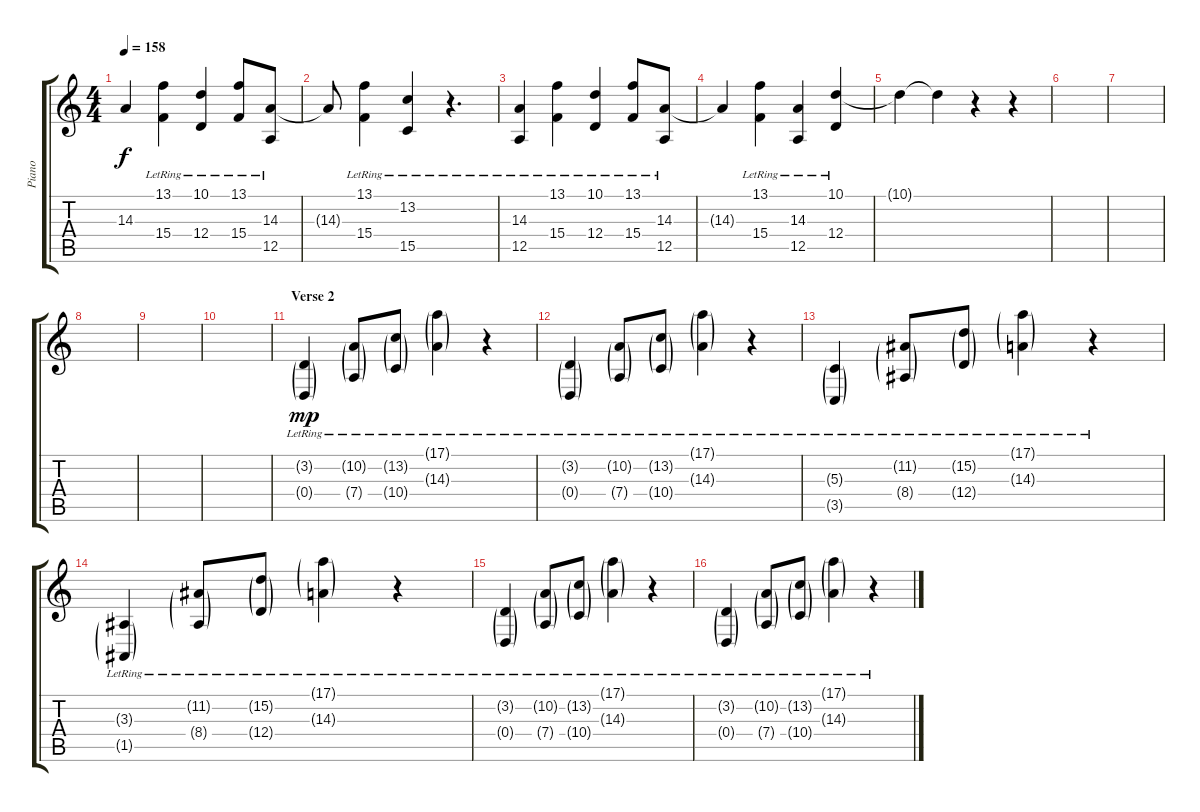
\track ("Piano" "Piano") {instrument acousticgrandpiano}
\staff {score tabs}
\tuning (E4 B3 G3 D3 A2 D2) {hide}
\ts (4 4)
\tempo 158
\clef g2
\ks c
14.3{t}.4{dy f} (13.1{lr} 15.4{lr}).4 (10.1{lr} 12.4{lr}).4 (13.1{lr} 15.4{lr}).8 (14.3{lr} 12.5{lr}).8 |
14.3{t}.8 (13.1{lr} 15.4{lr}).4 (13.2{lr} 15.5{lr}).4 r.4{d} |
(14.3{lr} 12.5{lr}).4 (13.1{lr} 15.4{lr}).4 (10.1{lr} 12.4{lr}).4 (13.1{lr} 15.4{lr}).8 (14.3{lr} 12.5{lr}).8 |
14.3{t}.4 (13.1{lr} 15.4{lr}).4 (14.3{lr} 12.5{lr}).4 (10.1{lr} 12.4{lr}).4 |
10.1{t}.4 10.1{t}.4 r.4 r.4 |
|
|
|
|
|
\section ("" "Verse 2")
(3.2{g lr} 0.4{g lr}).4{dy mp} (10.2{g lr} 7.4{g lr}).8 (13.2{g lr} 10.4{g lr}).8 (17.1{g lr} 14.3{g lr}).4 r.4 |
(3.2{g lr} 0.4{g lr}).4 (10.2{g lr} 7.4{g lr}).8 (13.2{g lr} 10.4{g lr}).8 (17.1{g lr} 14.3{g lr}).4 r.4 |
(5.3{g lr} 3.5{g lr}).4 (11.2{g lr} 8.4{g lr}).8 (15.2{g lr} 12.4{g lr}).8 (17.1{g lr} 14.3{g lr}).4 r.4 |
(3.3{g lr} 1.5{g lr}).4 (11.2{g lr} 8.4{g lr}).8 (15.2{g lr} 12.4{g lr}).8 (17.1{g lr} 14.3{g lr}).4 r.4 |
(3.2{g lr} 0.4{g lr}).4 (10.2{g lr} 7.4{g lr}).8 (13.2{g lr} 10.4{g lr}).8 (17.1{g lr} 14.3{g lr}).4 r.4 |
(3.2{g lr} 0.4{g lr}).4 (10.2{g lr} 7.4{g lr}).8 (13.2{g lr} 10.4{g lr}).8 (17.1{g lr} 14.3{g lr}).4 r.4
